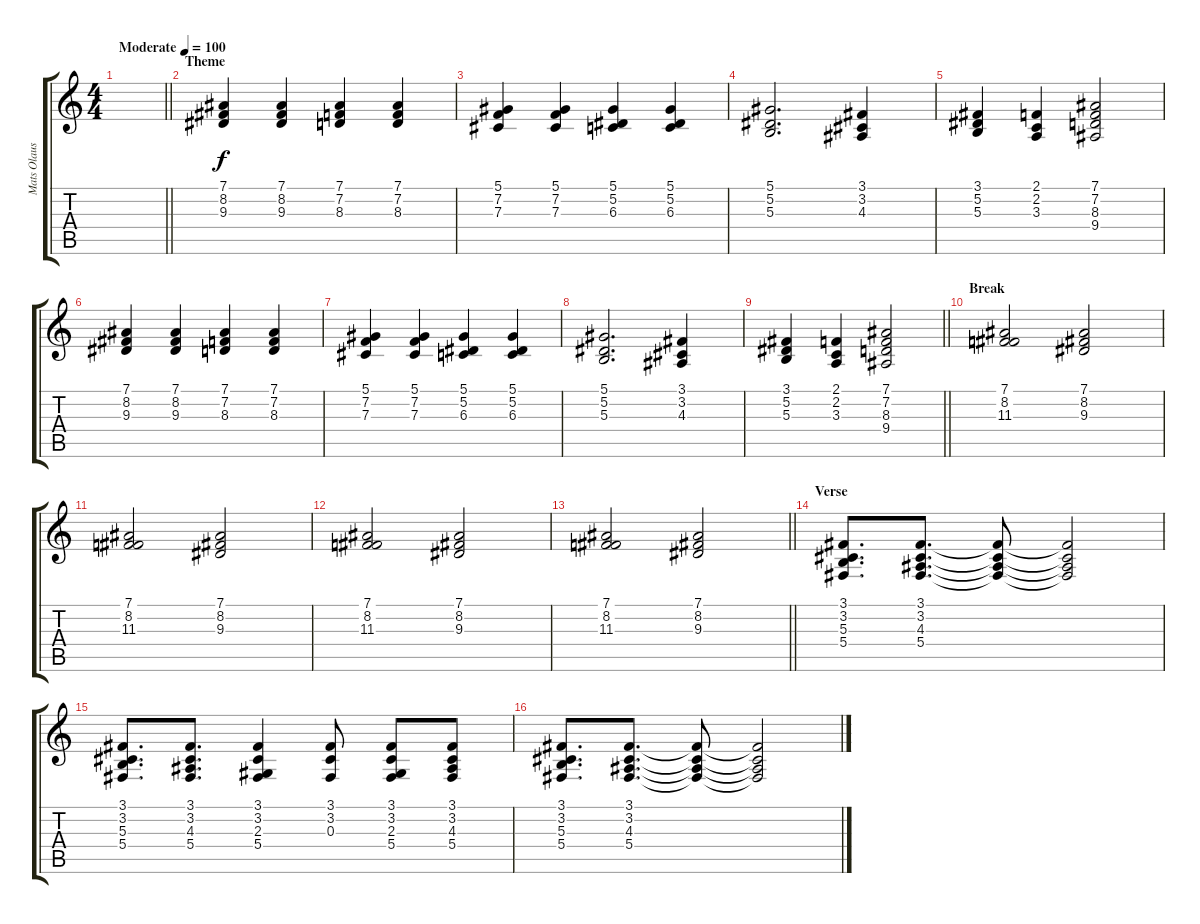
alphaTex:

\track ("Mats Olausson" "Mats Olaus") {instrument choiraahs}
\staff {score tabs}
\tuning (Eb4 Bb3 Gb3 Db3 Ab2 Eb2) {hide}
\ts (4 4)
\tempo (100 "Moderate")
\clef g2
\barLineRight lightlight
\ks c
|
\section ("" "Theme")
(7.1 8.2 9.3).4 (7.1 8.2 9.3).4 (7.1 7.2 8.3).4 (7.1 7.2 8.3).4 |
(5.1 7.2 7.3).4 (5.1 7.2 7.3).4 (5.1 5.2 6.3).4 (5.1 5.2 6.3).4 |
(5.1 5.2 5.3).2{d} (3.1 3.2 4.3).4 |
(3.1 5.2 5.3).4 (2.1 2.2 3.3).4 (7.1 7.2 8.3 9.4).2 |
(7.1 8.2 9.3).4 (7.1 8.2 9.3).4 (7.1 7.2 8.3).4 (7.1 7.2 8.3).4 |
(5.1 7.2 7.3).4 (5.1 7.2 7.3).4 (5.1 5.2 6.3).4 (5.1 5.2 6.3).4 |
(5.1 5.2 5.3).2{d} (3.1 3.2 4.3).4 |
\barLineRight lightlight
(3.1 5.2 5.3).4 (2.1 2.2 3.3).4 (7.1 7.2 8.3 9.4).2 |
\section ("" "Break")
(7.1 8.2 11.3).2 (7.1 8.2 9.3).2 |
(7.1 8.2 11.3).2 (7.1 8.2 9.3).2 |
(7.1 8.2 11.3).2 (7.1 8.2 9.3).2 |
\barLineRight lightlight
(7.1 8.2 11.3).2 (7.1 8.2 9.3).2 |
\section ("" "Verse")
(3.1 3.2 5.3 5.4).8{d} (3.1 3.2 4.3 5.4).8{d} (3.1{t} 3.2{t} 4.3{t} 5.4{t}).8 (3.1{t} 3.2{t} 4.3{t} 5.4{t}).2 |
(3.1 3.2 5.3 5.4).8{d} (3.1 3.2 4.3 5.4).8{d} (3.1 3.2 2.3 5.4).4 (3.1 3.2 0.3).8 (3.1 3.2 2.3 5.4).8 (3.1 3.2 4.3 5.4).8 |
(3.1 3.2 5.3 5.4).8{d} (3.1 3.2 4.3 5.4).8{d} (3.1{t} 3.2{t} 4.3{t} 5.4{t}).8 (3.1{t} 3.2{t} 4.3{t} 5.4{t}).2
